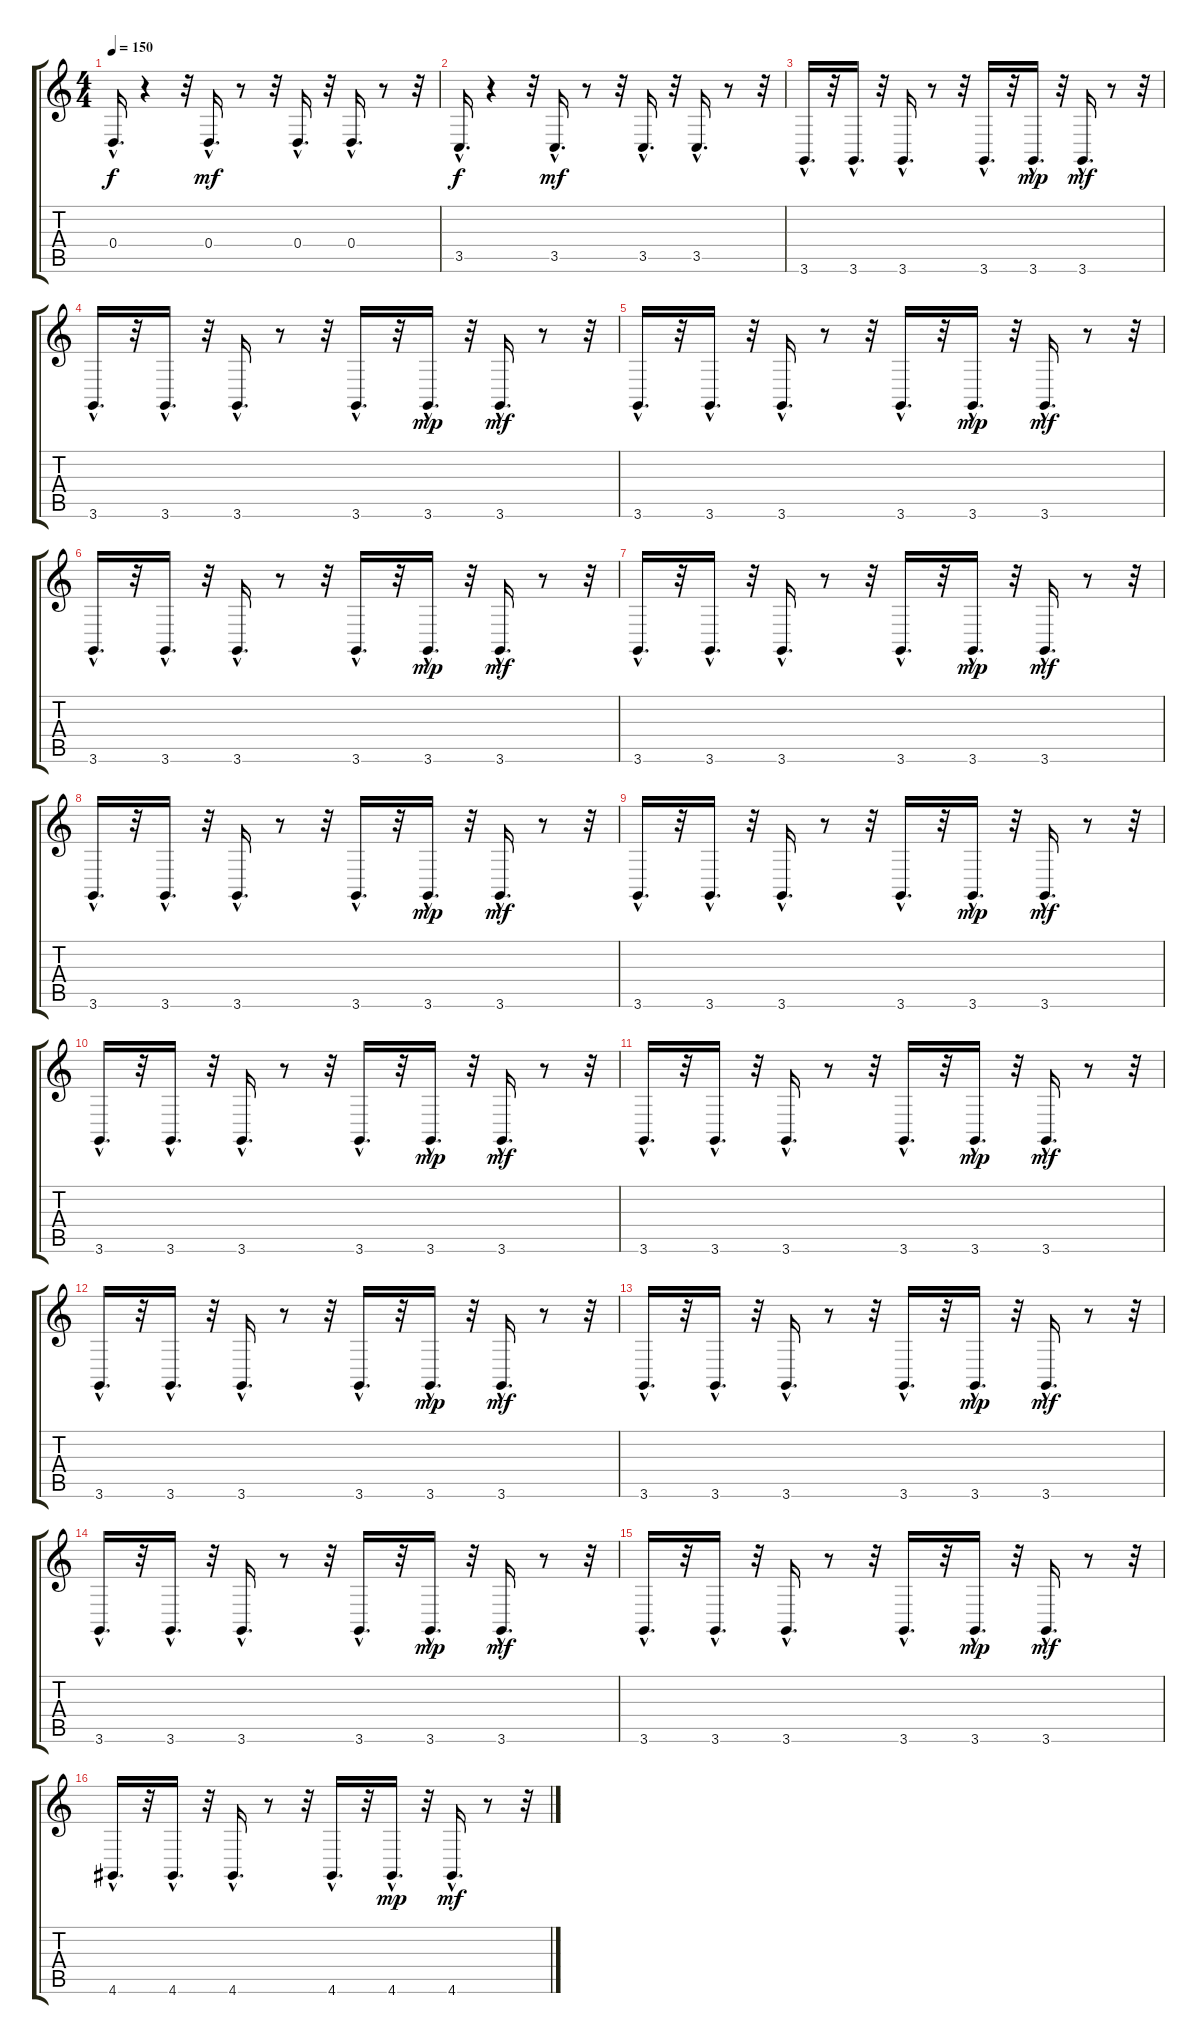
\track "" {instrument timpani}
\staff {score tabs}
\tuning (E4 B3 G3 D3 A2 E2) {hide}
\ts (4 4)
\tempo 150
\clef g2
\ks c
0.4{hac}.16{d dy f} r.4 r.32 0.4{hac}.16{d dy mf} r.8 r.32 0.4{hac}.16{d} r.32 0.4{hac}.16{d} r.8 r.32 |
3.5{hac}.16{d dy f} r.4 r.32 3.5{hac}.16{d dy mf} r.8 r.32 3.5{hac}.16{d} r.32 3.5{hac}.16{d} r.8 r.32 |
3.6{hac}.16{d} r.32 3.6{hac}.16{d} r.32 3.6{hac}.16{d} r.8 r.32 3.6{hac}.16{d} r.32 3.6{hac}.16{d dy mp} r.32 3.6{hac}.16{d dy mf} r.8 r.32 |
3.6{hac}.16{d} r.32 3.6{hac}.16{d} r.32 3.6{hac}.16{d} r.8 r.32 3.6{hac}.16{d} r.32 3.6{hac}.16{d dy mp} r.32 3.6{hac}.16{d dy mf} r.8 r.32 |
3.6{hac}.16{d} r.32 3.6{hac}.16{d} r.32 3.6{hac}.16{d} r.8 r.32 3.6{hac}.16{d} r.32 3.6{hac}.16{d dy mp} r.32 3.6{hac}.16{d dy mf} r.8 r.32 |
3.6{hac}.16{d} r.32 3.6{hac}.16{d} r.32 3.6{hac}.16{d} r.8 r.32 3.6{hac}.16{d} r.32 3.6{hac}.16{d dy mp} r.32 3.6{hac}.16{d dy mf} r.8 r.32 |
3.6{hac}.16{d} r.32 3.6{hac}.16{d} r.32 3.6{hac}.16{d} r.8 r.32 3.6{hac}.16{d} r.32 3.6{hac}.16{d dy mp} r.32 3.6{hac}.16{d dy mf} r.8 r.32 |
3.6{hac}.16{d} r.32 3.6{hac}.16{d} r.32 3.6{hac}.16{d} r.8 r.32 3.6{hac}.16{d} r.32 3.6{hac}.16{d dy mp} r.32 3.6{hac}.16{d dy mf} r.8 r.32 |
3.6{hac}.16{d} r.32 3.6{hac}.16{d} r.32 3.6{hac}.16{d} r.8 r.32 3.6{hac}.16{d} r.32 3.6{hac}.16{d dy mp} r.32 3.6{hac}.16{d dy mf} r.8 r.32 |
3.6{hac}.16{d} r.32 3.6{hac}.16{d} r.32 3.6{hac}.16{d} r.8 r.32 3.6{hac}.16{d} r.32 3.6{hac}.16{d dy mp} r.32 3.6{hac}.16{d dy mf} r.8 r.32 |
3.6{hac}.16{d} r.32 3.6{hac}.16{d} r.32 3.6{hac}.16{d} r.8 r.32 3.6{hac}.16{d} r.32 3.6{hac}.16{d dy mp} r.32 3.6{hac}.16{d dy mf} r.8 r.32 |
3.6{hac}.16{d} r.32 3.6{hac}.16{d} r.32 3.6{hac}.16{d} r.8 r.32 3.6{hac}.16{d} r.32 3.6{hac}.16{d dy mp} r.32 3.6{hac}.16{d dy mf} r.8 r.32 |
3.6{hac}.16{d} r.32 3.6{hac}.16{d} r.32 3.6{hac}.16{d} r.8 r.32 3.6{hac}.16{d} r.32 3.6{hac}.16{d dy mp} r.32 3.6{hac}.16{d dy mf} r.8 r.32 |
3.6{hac}.16{d} r.32 3.6{hac}.16{d} r.32 3.6{hac}.16{d} r.8 r.32 3.6{hac}.16{d} r.32 3.6{hac}.16{d dy mp} r.32 3.6{hac}.16{d dy mf} r.8 r.32 |
3.6{hac}.16{d} r.32 3.6{hac}.16{d} r.32 3.6{hac}.16{d} r.8 r.32 3.6{hac}.16{d} r.32 3.6{hac}.16{d dy mp} r.32 3.6{hac}.16{d dy mf} r.8 r.32 |
4.6{hac}.16{d} r.32 4.6{hac}.16{d} r.32 4.6{hac}.16{d} r.8 r.32 4.6{hac}.16{d} r.32 4.6{hac}.16{d dy mp} r.32 4.6{hac}.16{d dy mf} r.8 r.32
